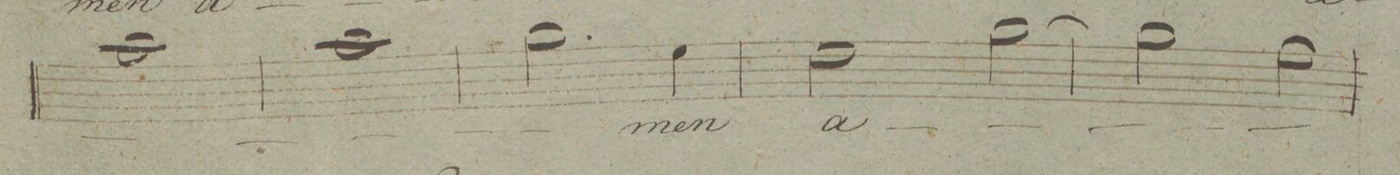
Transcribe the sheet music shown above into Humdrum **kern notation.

**kern	**text	**dynam
*I"Tenore.	*	*
*clefC4	*	*
*k[b-]	*	*
*met(c|)	*	*
*M2/2	*	*
1g	.	.
=69	=69	=69
1g	.	.
=70	=70	=70
2.f\	.	.
4d\	-men	.
=71	=71	=71
2c\	a-	.
[2f\	.	.
=72	=72	=72
2f\]	.	.
2e\	.	.
=73	=73	=73
*-	*-	*-
